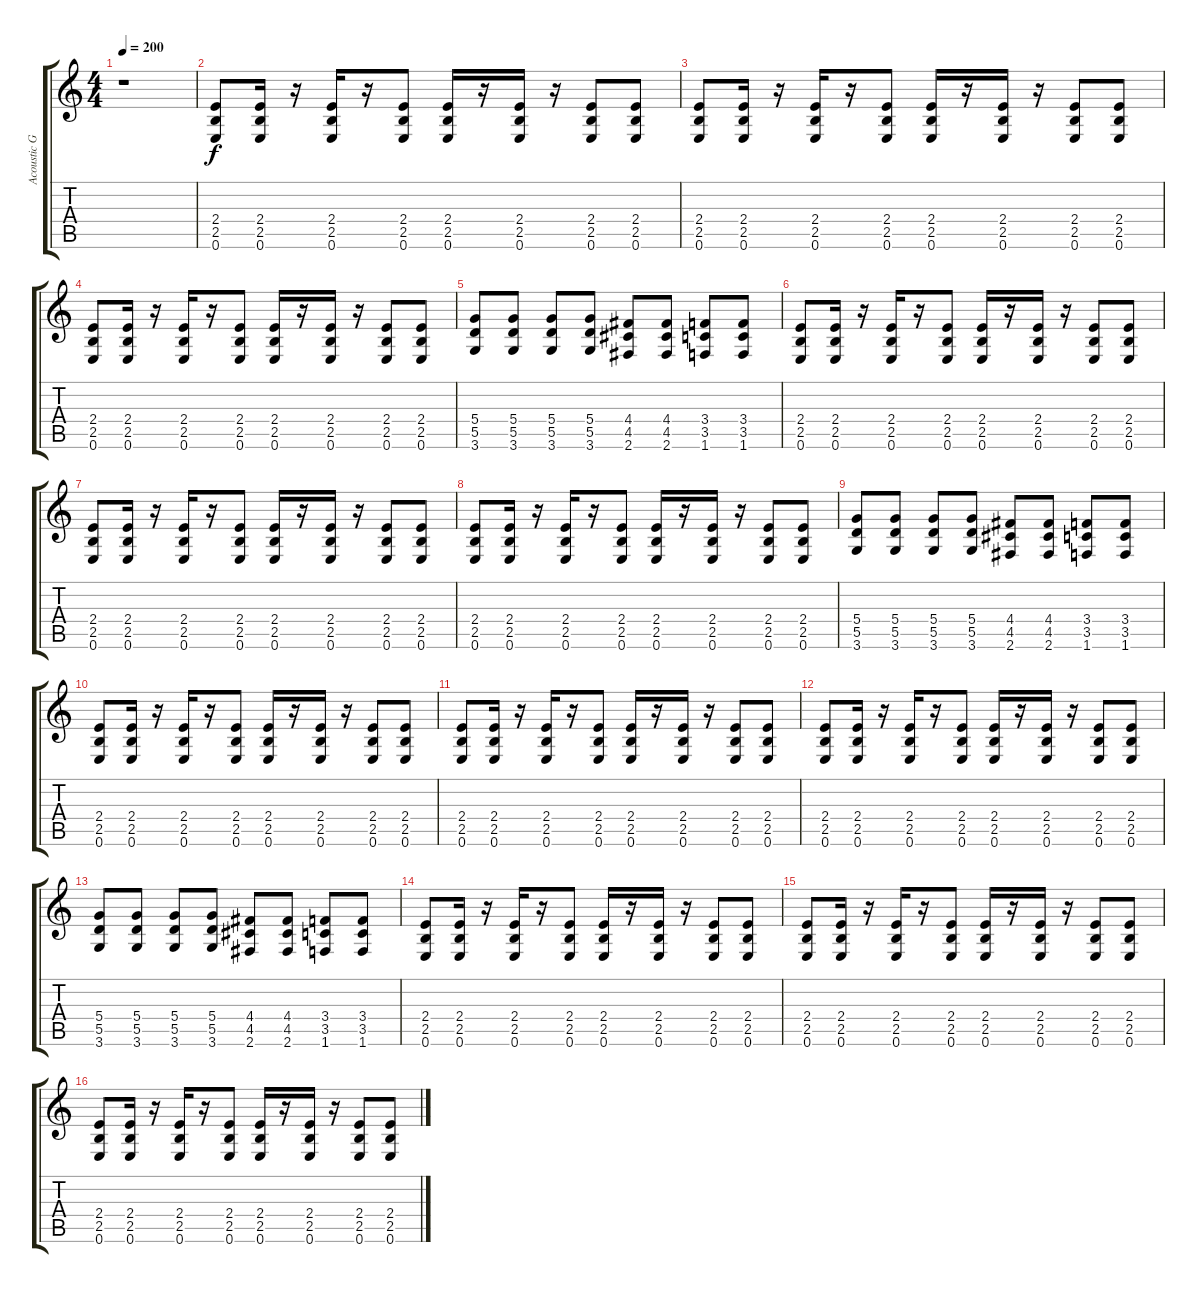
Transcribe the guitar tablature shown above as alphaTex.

\track ("Acoustic Guitar 1" "Acoustic G") {instrument acousticguitarsteel}
\staff {score tabs}
\tuning (E4 B3 G3 D3 A2 E2) {hide}
\ts (4 4)
\tempo 200
\clef g2
\ks c
r.1{dy f instrument acousticguitarsteel} |
(2.4 2.5 0.6).8 (2.4 2.5 0.6).16 r.16 (2.4 2.5 0.6).16 r.16 (2.4 2.5 0.6).8 (2.4 2.5 0.6).16 r.16 (2.4 2.5 0.6).16 r.16 (2.4 2.5 0.6).8 (2.4 2.5 0.6).8 |
(2.4 2.5 0.6).8 (2.4 2.5 0.6).16 r.16 (2.4 2.5 0.6).16 r.16 (2.4 2.5 0.6).8 (2.4 2.5 0.6).16 r.16 (2.4 2.5 0.6).16 r.16 (2.4 2.5 0.6).8 (2.4 2.5 0.6).8 |
(2.4 2.5 0.6).8 (2.4 2.5 0.6).16 r.16 (2.4 2.5 0.6).16 r.16 (2.4 2.5 0.6).8 (2.4 2.5 0.6).16 r.16 (2.4 2.5 0.6).16 r.16 (2.4 2.5 0.6).8 (2.4 2.5 0.6).8 |
(5.4 5.5 3.6).8 (5.4 5.5 3.6).8 (5.4 5.5 3.6).8 (5.4 5.5 3.6).8 (4.4 4.5 2.6).8 (4.4 4.5 2.6).8 (3.4 3.5 1.6).8 (3.4 3.5 1.6).8 |
(2.4 2.5 0.6).8 (2.4 2.5 0.6).16 r.16 (2.4 2.5 0.6).16 r.16 (2.4 2.5 0.6).8 (2.4 2.5 0.6).16 r.16 (2.4 2.5 0.6).16 r.16 (2.4 2.5 0.6).8 (2.4 2.5 0.6).8 |
(2.4 2.5 0.6).8 (2.4 2.5 0.6).16 r.16 (2.4 2.5 0.6).16 r.16 (2.4 2.5 0.6).8 (2.4 2.5 0.6).16 r.16 (2.4 2.5 0.6).16 r.16 (2.4 2.5 0.6).8 (2.4 2.5 0.6).8 |
(2.4 2.5 0.6).8 (2.4 2.5 0.6).16 r.16 (2.4 2.5 0.6).16 r.16 (2.4 2.5 0.6).8 (2.4 2.5 0.6).16 r.16 (2.4 2.5 0.6).16 r.16 (2.4 2.5 0.6).8 (2.4 2.5 0.6).8 |
(5.4 5.5 3.6).8 (5.4 5.5 3.6).8 (5.4 5.5 3.6).8 (5.4 5.5 3.6).8 (4.4 4.5 2.6).8 (4.4 4.5 2.6).8 (3.4 3.5 1.6).8 (3.4 3.5 1.6).8 |
(2.4 2.5 0.6).8 (2.4 2.5 0.6).16 r.16 (2.4 2.5 0.6).16 r.16 (2.4 2.5 0.6).8 (2.4 2.5 0.6).16 r.16 (2.4 2.5 0.6).16 r.16 (2.4 2.5 0.6).8 (2.4 2.5 0.6).8 |
(2.4 2.5 0.6).8 (2.4 2.5 0.6).16 r.16 (2.4 2.5 0.6).16 r.16 (2.4 2.5 0.6).8 (2.4 2.5 0.6).16 r.16 (2.4 2.5 0.6).16 r.16 (2.4 2.5 0.6).8 (2.4 2.5 0.6).8 |
(2.4 2.5 0.6).8 (2.4 2.5 0.6).16 r.16 (2.4 2.5 0.6).16 r.16 (2.4 2.5 0.6).8 (2.4 2.5 0.6).16 r.16 (2.4 2.5 0.6).16 r.16 (2.4 2.5 0.6).8 (2.4 2.5 0.6).8 |
(5.4 5.5 3.6).8 (5.4 5.5 3.6).8 (5.4 5.5 3.6).8 (5.4 5.5 3.6).8 (4.4 4.5 2.6).8 (4.4 4.5 2.6).8 (3.4 3.5 1.6).8 (3.4 3.5 1.6).8 |
(2.4 2.5 0.6).8 (2.4 2.5 0.6).16 r.16 (2.4 2.5 0.6).16 r.16 (2.4 2.5 0.6).8 (2.4 2.5 0.6).16 r.16 (2.4 2.5 0.6).16 r.16 (2.4 2.5 0.6).8 (2.4 2.5 0.6).8 |
(2.4 2.5 0.6).8 (2.4 2.5 0.6).16 r.16 (2.4 2.5 0.6).16 r.16 (2.4 2.5 0.6).8 (2.4 2.5 0.6).16 r.16 (2.4 2.5 0.6).16 r.16 (2.4 2.5 0.6).8 (2.4 2.5 0.6).8 |
(2.4 2.5 0.6).8 (2.4 2.5 0.6).16 r.16 (2.4 2.5 0.6).16 r.16 (2.4 2.5 0.6).8 (2.4 2.5 0.6).16 r.16 (2.4 2.5 0.6).16 r.16 (2.4 2.5 0.6).8 (2.4 2.5 0.6).8
